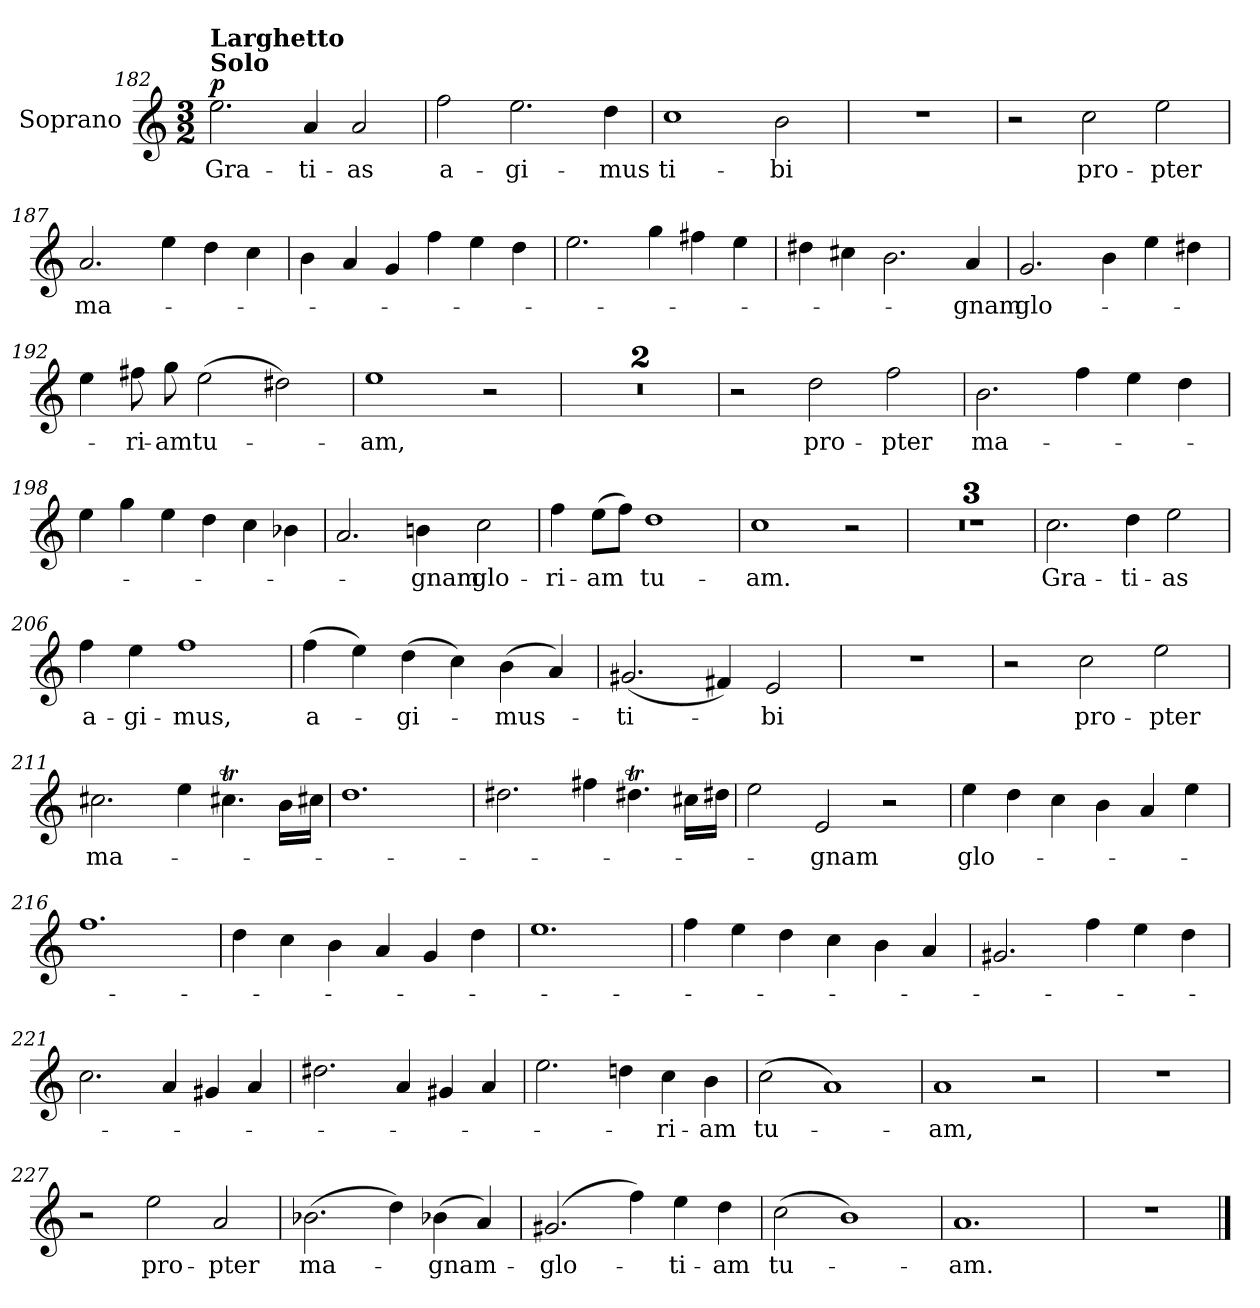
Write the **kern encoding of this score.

**kern	**text	**dynam
*part1	*part1	*part1
*staff1	*staff1	*staff1
*I"Soprano	*	*
*I'S.	*	*
*clefG2	*	*
*k[]	*	*
*M3/2	*	*
*MM180	*	*
=182	=182	=182
!LO:TX:B:t=Solo	!	!
!LO:TX:a:B:t=Larghetto	!	!
!	!LO:LY:b	!LO:DY:a
2.ee\	Gra-	p
!	!LO:LY:b	!
4a/	-ti-	.
!	!LO:LY:b	!
2a/	-as	.
=183	=183	=183
!	!LO:LY:b	!
2ff\	a-	.
!	!LO:LY:b	!
2.ee\	-gi-	.
!	!LO:LY:b	!
4dd\	-mus	.
=184	=184	=184
!	!LO:LY:b	!
1cc	ti-	.
!	!LO:LY:b	!
2b\	-bi	.
=185	=185	=185
1.r	.	.
=186	=186	=186
2r	.	.
!	!LO:LY:b	!
2cc\	pro-	.
!	!LO:LY:b	!
2ee\	-pter	.
=187	=187	=187
!	!LO:LY:b	!
2.a/	ma-	.
4ee\	.	.
4dd\	.	.
4cc\	.	.
=188	=188	=188
4b\	.	.
4a/	.	.
4g/	.	.
4ff\	.	.
4ee\	.	.
4dd\	.	.
!!LO:LB:g=z
=189	=189	=189
2.ee\	.	.
4gg\	.	.
4ff#X\	.	.
4ee\	.	.
=190	=190	=190
4dd#X\	.	.
4cc#X\	.	.
2.b\	.	.
!	!LO:LY:b	!
4a/	-gnam	.
=191	=191	=191
!	!LO:LY:b	!
2.g/	glo-	.
4b\	.	.
4ee\	.	.
4dd#X\	.	.
=192	=192	=192
4ee\	.	.
!	!LO:LY:b	!
8ff#X\	-ri-	.
!	!LO:LY:b	!
8gg\	-am	.
!	!LO:LY:b	!
(>2ee\	tu-	.
2dd#X\)	.	.
=193	=193	=193
!	!LO:LY:b	!
1ee	-am,	.
2r	.	.
!!LO:LB:g=z
=194	=194	=194
1.r	.	.
=195	=195	=195
1.r	.	.
=196	=196	=196
2r	.	.
!	!LO:LY:b	!
2dd\	pro-	.
!	!LO:LY:b	!
2ff\	-pter	.
=197	=197	=197
!	!LO:LY:b	!
2.b\	ma-	.
4ff\	.	.
4ee\	.	.
4dd\	.	.
=198	=198	=198
4ee\	.	.
4gg\	.	.
4ee\	.	.
4dd\	.	.
4cc\	.	.
4b-X\	.	.
!!LO:LB:g=z
=199	=199	=199
2.a/	.	.
!	!LO:LY:b	!
4bn\	-gnam	.
!	!LO:LY:b	!
2cc\	glo-	.
=200	=200	=200
!	!LO:LY:b	!
4ff\	-ri-	.
!	!LO:LY:b	!
(8ee\L	-am	.
8ff\J)	.	.
!	!LO:LY:b	!
1dd	tu-	.
=201	=201	=201
!	!LO:LY:b	!
1cc	-am.	.
2r	.	.
=202	=202	=202
1.r	.	.
=203	=203	=203
1.r	.	.
=204	=204	=204
1.r	.	.
=205	=205	=205
!	!LO:LY:b	!
2.cc\	Gra-	.
!	!LO:LY:b	!
4dd\	-ti-	.
!	!LO:LY:b	!
2ee\	-as	.
=206	=206	=206
!	!LO:LY:b	!
4ff\	a-	.
!	!LO:LY:b	!
4ee\	-gi-	.
!	!LO:LY:b	!
1ff	-mus,	.
=207	=207	=207
!	!LO:LY:b	!
(>4ff\	a-	.
4ee\)	.	.
!	!LO:LY:b	!
(>4dd\	-gi-	.
4cc\)	.	.
!	!LO:LY:b	!
(>4b\	-mus-	.
4a/)	.	.
=208	=208	=208
!	!LO:LY:b	!
(<2.g#X/	-ti-	.
4f#X/)	.	.
!	!LO:LY:b	!
2e/	-bi	.
=209	=209	=209
1.r	.	.
=210	=210	=210
2r	.	.
!	!LO:LY:b	!
2cc\	pro-	.
!	!LO:LY:b	!
2ee\	-pter	.
!!LO:LB:g=z
=211	=211	=211
!	!LO:LY:b	!
2.cc#X\	ma-	.
4ee\	.	.
4.cc#Xt\	.	.
16b\LL	.	.
16cc#X\JJ	.	.
=212	=212	=212
1.dd	.	.
=213	=213	=213
2.dd#X\	.	.
4ff#X\	.	.
4.dd#Xt\	.	.
16cc#X\LL	.	.
16dd#X\JJ	.	.
=214	=214	=214
2ee\	.	.
!	!LO:LY:b	!
2e/	-gnam	.
2r	.	.
=215	=215	=215
!	!LO:LY:b	!
4ee\	glo-	.
4dd\	.	.
4cc\	.	.
4b\	.	.
4a/	.	.
4ee\	.	.
=216	=216	=216
1.ff	.	.
=217	=217	=217
4dd\	.	.
4cc\	.	.
4b\	.	.
4a/	.	.
4g/	.	.
4dd\	.	.
!!LO:LB:g=z
=218	=218	=218
1.ee	.	.
=219	=219	=219
4ff\	.	.
4ee\	.	.
4dd\	.	.
4cc\	.	.
4b\	.	.
4a/	.	.
=220	=220	=220
2.g#X/	.	.
4ff\	.	.
4ee\	.	.
4dd\	.	.
=221	=221	=221
2.cc\	.	.
4a/	.	.
4g#X/	.	.
4a/	.	.
=222	=222	=222
2.dd#X\	.	.
4a/	.	.
4g#X/	.	.
4a/	.	.
=223	=223	=223
2.ee\	.	.
4ddn\	.	.
!	!LO:LY:b	!
4cc\	-ri-	.
!	!LO:LY:b	!
4b\	-am	.
=224	=224	=224
!	!LO:LY:b	!
(2cc\	tu-	.
1a)	.	.
!!LO:LB:g=z
=225	=225	=225
!	!LO:LY:b	!
1a	-am,	.
2r	.	.
=226	=226	=226
1.r	.	.
=227	=227	=227
2r	.	.
!	!LO:LY:b	!
2ee\	pro-	.
!	!LO:LY:b	!
2a/	-pter	.
=228	=228	=228
!	!LO:LY:b	!
(2.b-X\	ma-	.
4dd\)	.	.
!	!LO:LY:b	!
(4b-X\	-gnam-	.
4a/)	.	.
=229	=229	=229
!	!LO:LY:b	!
(2.g#X/	-glo-	.
4ff\)	.	.
!	!LO:LY:b	!
4ee\	-ti-	.
!	!LO:LY:b	!
4dd\	-am	.
=230	=230	=230
!	!LO:LY:b	!
(2cc\	tu-	.
1b)	.	.
=231	=231	=231
!	!LO:LY:b	!
1.a	-am.	.
=232	=232	=232
1.r	.	.
==	==	==
*-	*-	*-
